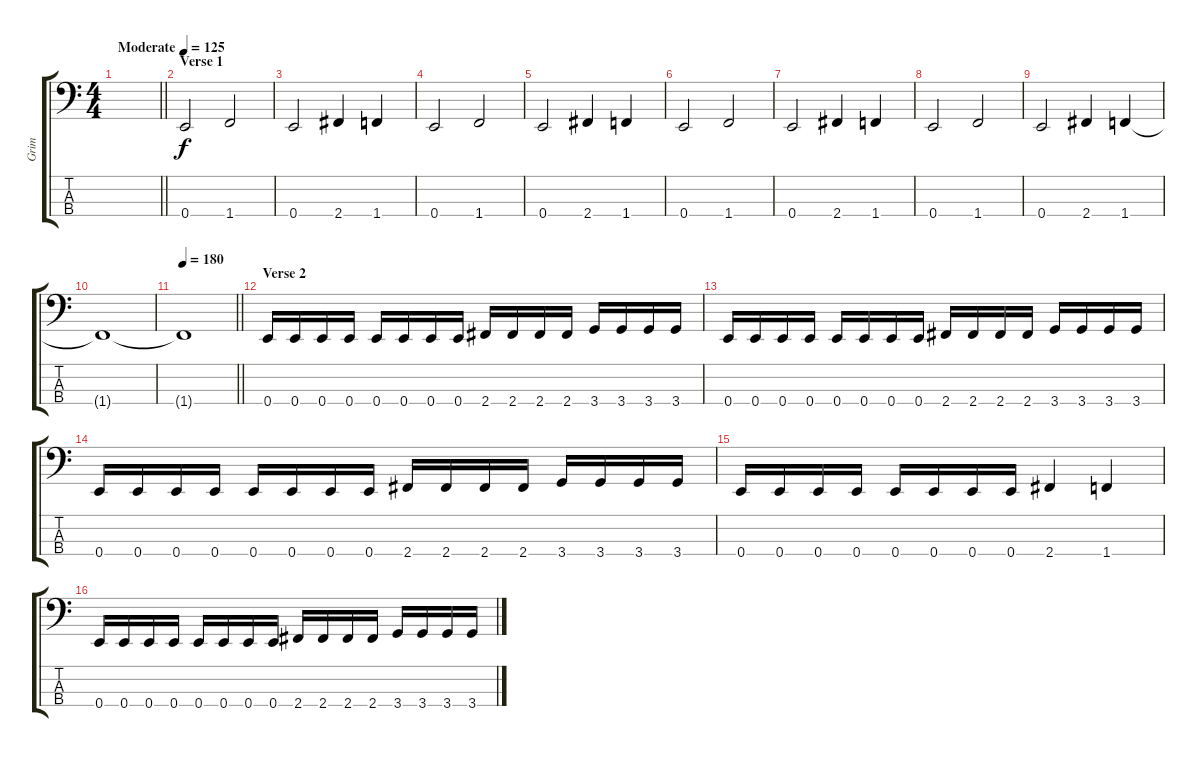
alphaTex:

\track ("Grim" "Grim") {instrument electricbasspick}
\staff {score tabs}
\tuning (G2 D2 A1 E1) {hide}
\ts (4 4)
\tempo (125 "Moderate")
\clef f4
\barLineRight lightlight
\ks c
|
\section ("" "Verse 1")
0.4.2 1.4.2 |
0.4.2 2.4.4 1.4.4 |
0.4.2 1.4.2 |
0.4.2 2.4.4 1.4.4 |
0.4.2 1.4.2 |
0.4.2 2.4.4 1.4.4 |
0.4.2 1.4.2 |
0.4.2 2.4.4 1.4.4 |
1.4{t}.1 |
\tempo 180
\barLineRight lightlight
1.4{t}.1 |
\section ("" "Verse 2")
0.4.16 0.4.16 0.4.16 0.4.16 0.4.16 0.4.16 0.4.16 0.4.16 2.4.16 2.4.16 2.4.16 2.4.16 3.4.16 3.4.16 3.4.16 3.4.16 |
0.4.16 0.4.16 0.4.16 0.4.16 0.4.16 0.4.16 0.4.16 0.4.16 2.4.16 2.4.16 2.4.16 2.4.16 3.4.16 3.4.16 3.4.16 3.4.16 |
0.4.16 0.4.16 0.4.16 0.4.16 0.4.16 0.4.16 0.4.16 0.4.16 2.4.16 2.4.16 2.4.16 2.4.16 3.4.16 3.4.16 3.4.16 3.4.16 |
0.4.16 0.4.16 0.4.16 0.4.16 0.4.16 0.4.16 0.4.16 0.4.16 2.4.4 1.4.4 |
0.4.16 0.4.16 0.4.16 0.4.16 0.4.16 0.4.16 0.4.16 0.4.16 2.4.16 2.4.16 2.4.16 2.4.16 3.4.16 3.4.16 3.4.16 3.4.16
